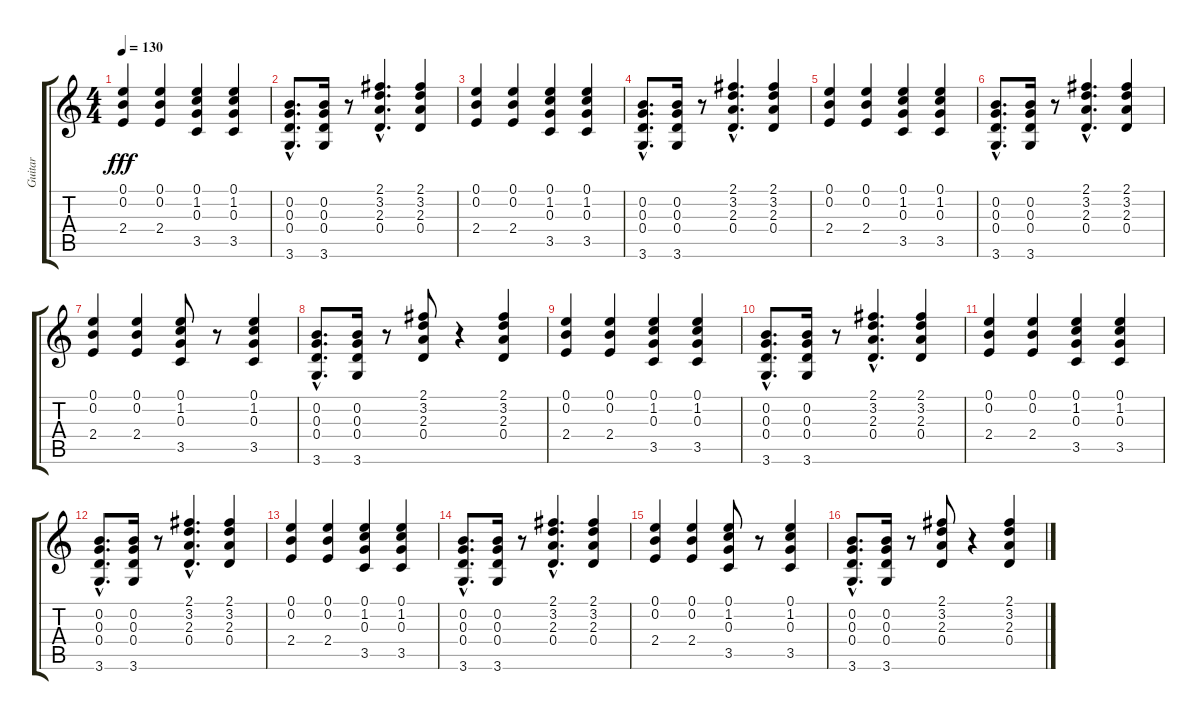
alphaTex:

\track ("Guitar" "Guitar") {instrument acousticguitarsteel}
\staff {score tabs}
\tuning (E4 B3 G3 D3 A2 E2) {hide}
\ts (4 4)
\tempo 130
\clef g2
\ks c
(0.1 0.2 2.4).4{dy fff} (0.1 0.2 2.4).4 (0.1 1.2 0.3 3.5).4 (0.1 1.2 0.3 3.5).4 |
(0.2{hac} 0.3{hac} 0.4{hac} 3.6{hac}).8{d} (0.2 0.3 0.4 3.6).16 r.8 (2.1{hac} 3.2{hac} 2.3{hac} 0.4{hac}).4{d} (2.1 3.2 2.3 0.4).4 |
(0.1 0.2 2.4).4 (0.1 0.2 2.4).4 (0.1 1.2 0.3 3.5).4 (0.1 1.2 0.3 3.5).4 |
(0.2{hac} 0.3{hac} 0.4{hac} 3.6{hac}).8{d} (0.2 0.3 0.4 3.6).16 r.8 (2.1{hac} 3.2{hac} 2.3{hac} 0.4{hac}).4{d} (2.1 3.2 2.3 0.4).4 |
(0.1 0.2 2.4).4 (0.1 0.2 2.4).4 (0.1 1.2 0.3 3.5).4 (0.1 1.2 0.3 3.5).4 |
(0.2{hac} 0.3{hac} 0.4{hac} 3.6{hac}).8{d} (0.2 0.3 0.4 3.6).16 r.8 (2.1{hac} 3.2{hac} 2.3{hac} 0.4{hac}).4{d} (2.1 3.2 2.3 0.4).4 |
(0.1 0.2 2.4).4 (0.1 0.2 2.4).4 (0.1 1.2 0.3 3.5).8 r.8 (0.1 1.2 0.3 3.5).4 |
(0.2{hac} 0.3{hac} 0.4{hac} 3.6{hac}).8{d} (0.2 0.3 0.4 3.6).16 r.8 (2.1 3.2 2.3 0.4).8 r.4 (2.1 3.2 2.3 0.4).4 |
(0.1 0.2 2.4).4 (0.1 0.2 2.4).4 (0.1 1.2 0.3 3.5).4 (0.1 1.2 0.3 3.5).4 |
(0.2{hac} 0.3{hac} 0.4{hac} 3.6{hac}).8{d} (0.2 0.3 0.4 3.6).16 r.8 (2.1{hac} 3.2{hac} 2.3{hac} 0.4{hac}).4{d} (2.1 3.2 2.3 0.4).4 |
(0.1 0.2 2.4).4 (0.1 0.2 2.4).4 (0.1 1.2 0.3 3.5).4 (0.1 1.2 0.3 3.5).4 |
(0.2{hac} 0.3{hac} 0.4{hac} 3.6{hac}).8{d} (0.2 0.3 0.4 3.6).16 r.8 (2.1{hac} 3.2{hac} 2.3{hac} 0.4{hac}).4{d} (2.1 3.2 2.3 0.4).4 |
(0.1 0.2 2.4).4 (0.1 0.2 2.4).4 (0.1 1.2 0.3 3.5).4 (0.1 1.2 0.3 3.5).4 |
(0.2{hac} 0.3{hac} 0.4{hac} 3.6{hac}).8{d} (0.2 0.3 0.4 3.6).16 r.8 (2.1{hac} 3.2{hac} 2.3{hac} 0.4{hac}).4{d} (2.1 3.2 2.3 0.4).4 |
(0.1 0.2 2.4).4 (0.1 0.2 2.4).4 (0.1 1.2 0.3 3.5).8 r.8 (0.1 1.2 0.3 3.5).4 |
(0.2{hac} 0.3{hac} 0.4{hac} 3.6{hac}).8{d} (0.2 0.3 0.4 3.6).16 r.8 (2.1 3.2 2.3 0.4).8 r.4 (2.1 3.2 2.3 0.4).4
